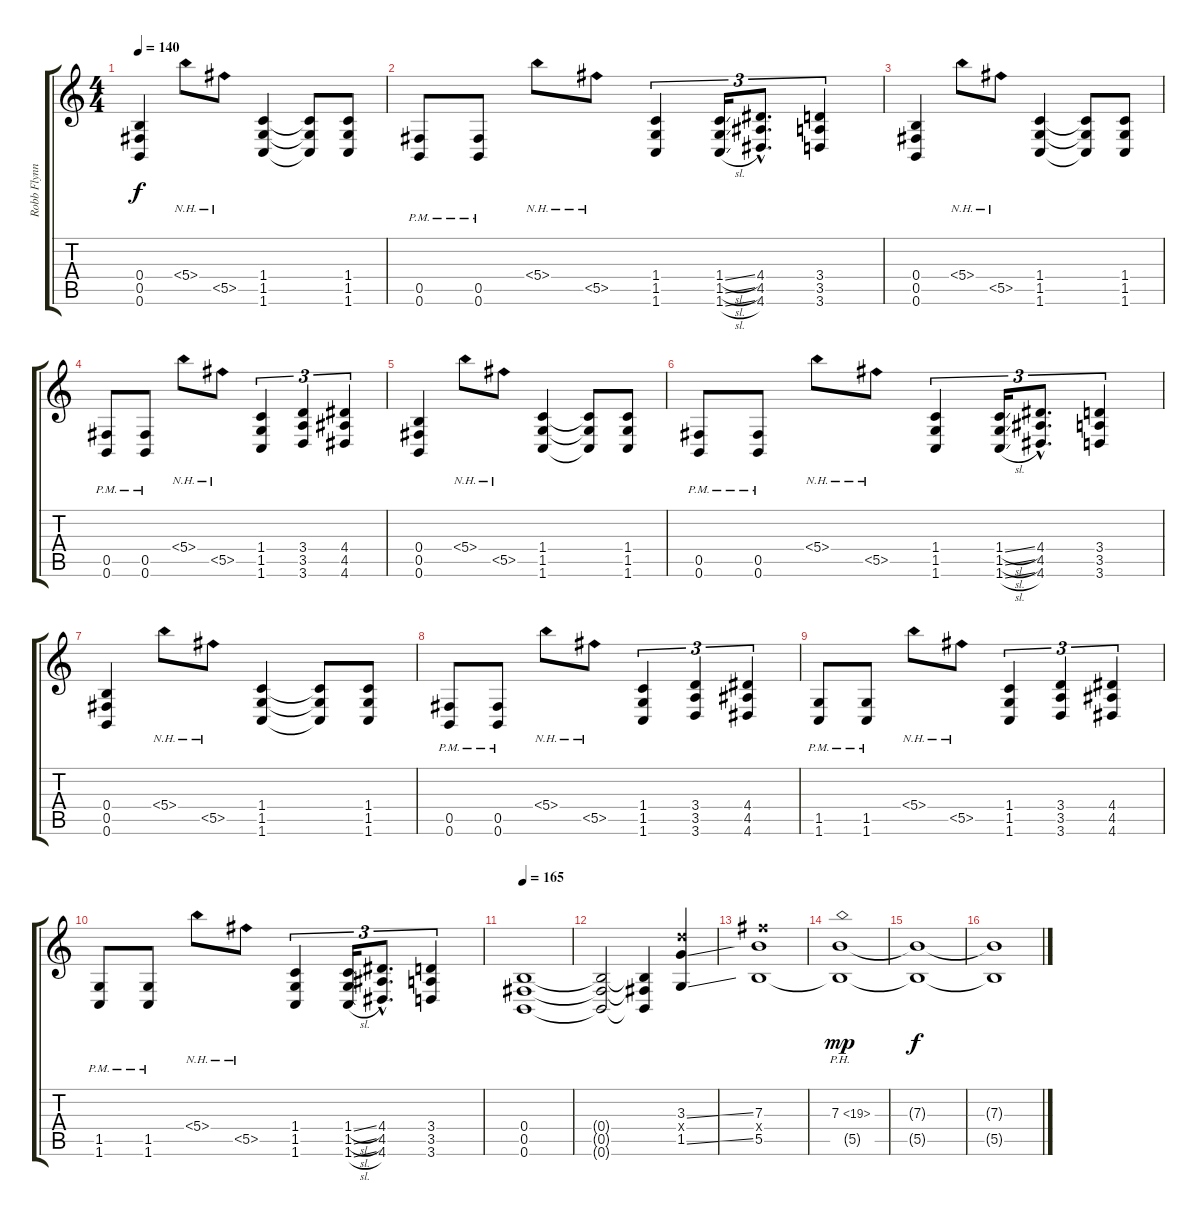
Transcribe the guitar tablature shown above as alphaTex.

\track ("Robb Flynn" "Robb Flynn") {instrument distortionguitar}
\staff {score tabs}
\tuning (Db4 Ab3 E3 B2 Gb2 B1) {hide}
\ts (4 4)
\tempo 140
\clef g2
\ks c
(0.4 0.5 0.6).4{dy f} 5.4{nh}.8 5.5{nh}.8 (1.4 1.5 1.6).4 (1.4{t} 1.5{t} 1.6{t}).8 (1.4 1.5 1.6).8 |
(0.5{pm} 0.6{pm}).8 (0.5{pm} 0.6{pm}).8 5.4{nh}.8 5.5{nh}.8 (1.4 1.5 1.6).4{tu (3 2)} (1.4{sl} 1.5{sl} 1.6{sl}).16{tu (3 2)} (4.4{hac} 4.5{hac} 4.6{hac}).8{d tu (3 2)} (3.4 3.5 3.6).4{tu (3 2)} |
(0.4 0.5 0.6).4 5.4{nh}.8 5.5{nh}.8 (1.4 1.5 1.6).4 (1.4{t} 1.5{t} 1.6{t}).8 (1.4 1.5 1.6).8 |
(0.5{pm} 0.6{pm}).8 (0.5{pm} 0.6{pm}).8 5.4{nh}.8 5.5{nh}.8 (1.4 1.5 1.6).4{tu (3 2)} (3.4 3.5 3.6).4{tu (3 2)} (4.4 4.5 4.6).4{tu (3 2)} |
(0.4 0.5 0.6).4 5.4{nh}.8 5.5{nh}.8 (1.4 1.5 1.6).4 (1.4{t} 1.5{t} 1.6{t}).8 (1.4 1.5 1.6).8 |
(0.5{pm} 0.6{pm}).8 (0.5{pm} 0.6{pm}).8 5.4{nh}.8 5.5{nh}.8 (1.4 1.5 1.6).4{tu (3 2)} (1.4{sl} 1.5{sl} 1.6{sl}).16{tu (3 2)} (4.4{hac} 4.5{hac} 4.6{hac}).8{d tu (3 2)} (3.4 3.5 3.6).4{tu (3 2)} |
(0.4 0.5 0.6).4 5.4{nh}.8 5.5{nh}.8 (1.4 1.5 1.6).4 (1.4{t} 1.5{t} 1.6{t}).8 (1.4 1.5 1.6).8 |
(0.5{pm} 0.6{pm}).8 (0.5{pm} 0.6{pm}).8 5.4{nh}.8 5.5{nh}.8 (1.4 1.5 1.6).4{tu (3 2)} (3.4 3.5 3.6).4{tu (3 2)} (4.4 4.5 4.6).4{tu (3 2)} |
(1.5{pm} 1.6{pm}).8 (1.5{pm} 1.6{pm}).8 5.4{nh}.8 5.5{nh}.8 (1.4 1.5 1.6).4{tu (3 2)} (3.4 3.5 3.6).4{tu (3 2)} (4.4 4.5 4.6).4{tu (3 2)} |
(1.5{pm} 1.6{pm}).8 (1.5{pm} 1.6{pm}).8 5.4{nh}.8 5.5{nh}.8 (1.4 1.5 1.6).4{tu (3 2)} (1.4{sl} 1.5{sl} 1.6{sl}).16{tu (3 2)} (4.4{hac} 4.5{hac} 4.6{hac}).8{d tu (3 2)} (3.4 3.5 3.6).4{tu (3 2)} |
\tempo 165
(0.4 0.5 0.6).1 |
(0.4{t} 0.5{t} 0.6{t}).2 (0.4{t} 0.5{t} 0.6{t}).4 (3.3{ss} 15.4{x} 1.5{ss}).4 |
(7.3 19.4{x} 5.5).1 |
(7.3{ph 12} 5.5{t}).1{dy mp volume 0} |
(7.3{t} 5.5{t}).1{dy f} |
(7.3{t} 5.5{t}).1
